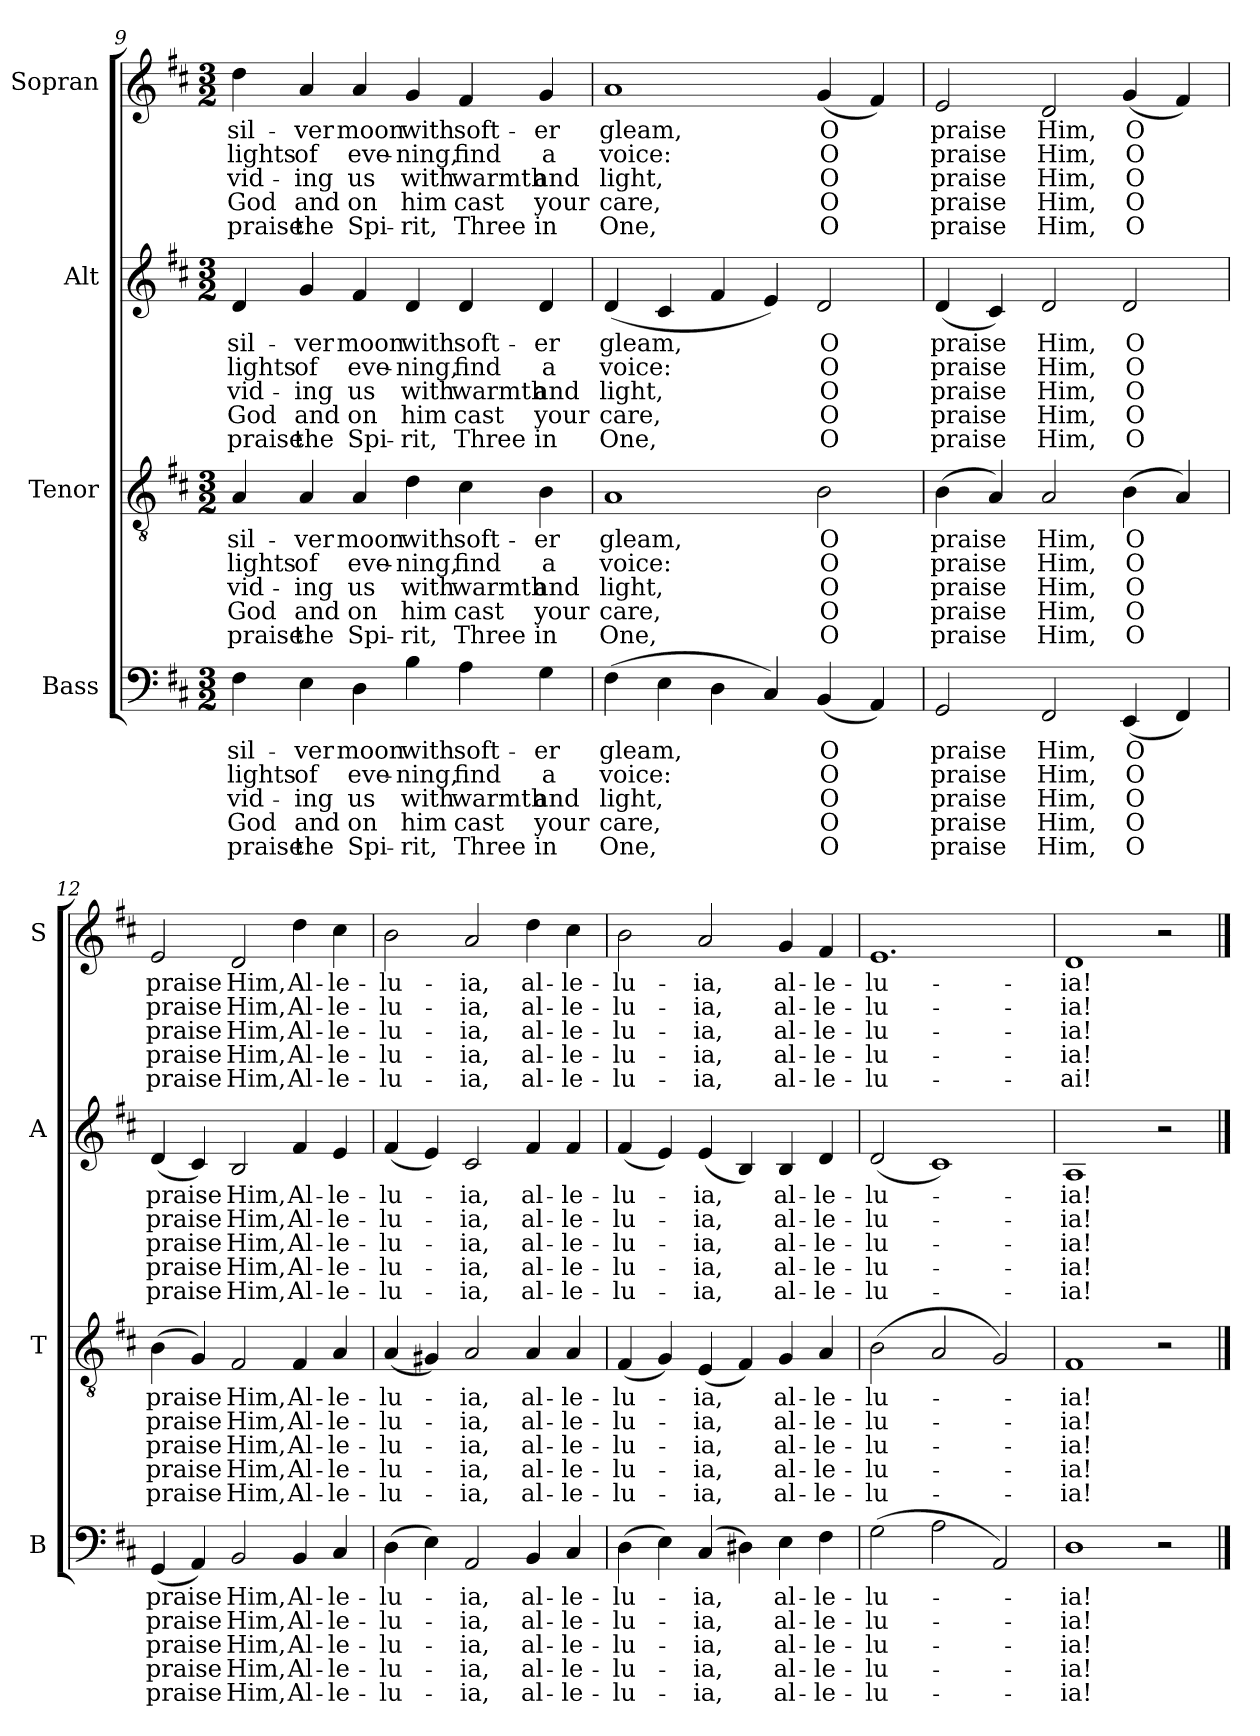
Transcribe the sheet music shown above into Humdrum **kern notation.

**kern	**text	**text	**text	**text	**text	**kern	**text	**text	**text	**text	**text	**kern	**text	**text	**text	**text	**text	**kern	**text	**text	**text	**text	**text
*part4	*part4	*part4	*part4	*part4	*part4	*part3	*part3	*part3	*part3	*part3	*part3	*part2	*part2	*part2	*part2	*part2	*part2	*part1	*part1	*part1	*part1	*part1	*part1
*staff4	*staff4	*staff4	*staff4	*staff4	*staff4	*staff3	*staff3	*staff3	*staff3	*staff3	*staff3	*staff2	*staff2	*staff2	*staff2	*staff2	*staff2	*staff1	*staff1	*staff1	*staff1	*staff1	*staff1
*I"Bass	*	*	*	*	*	*I"Tenor	*	*	*	*	*	*I"Alt	*	*	*	*	*	*I"Sopran	*	*	*	*	*
*I'B	*	*	*	*	*	*I'T	*	*	*	*	*	*I'A	*	*	*	*	*	*I'S	*	*	*	*	*
!!LO:PB:g=z
*clefF4	*	*	*	*	*	*clefGv2	*	*	*	*	*	*clefG2	*	*	*	*	*	*clefG2	*	*	*	*	*
*k[f#c#]	*	*	*	*	*	*k[f#c#]	*	*	*	*	*	*k[f#c#]	*	*	*	*	*	*k[f#c#]	*	*	*	*	*
*D:	*	*	*	*	*	*D:	*	*	*	*	*	*D:	*	*	*	*	*	*D:	*	*	*	*	*
*M3/2	*	*	*	*	*	*M3/2	*	*	*	*	*	*M3/2	*	*	*	*	*	*M3/2	*	*	*	*	*
=9	=9	=9	=9	=9	=9	=9	=9	=9	=9	=9	=9	=9	=9	=9	=9	=9	=9	=9	=9	=9	=9	=9	=9
!	!LO:LY:b	!LO:LY:b	!LO:LY:b	!LO:LY:b	!LO:LY:b	!	!LO:LY:b	!LO:LY:b	!LO:LY:b	!LO:LY:b	!LO:LY:b	!	!LO:LY:b	!LO:LY:b	!LO:LY:b	!LO:LY:b	!LO:LY:b	!	!LO:LY:b	!LO:LY:b	!LO:LY:b	!LO:LY:b	!LO:LY:b
4F#\	sil-	lights	-vid-	God	praise	4A/	sil-	lights	-vid-	God	praise	4d/	sil-	lights	-vid-	God	praise	4dd\	sil-	lights	-vid-	God	praise
!	!LO:LY:b	!LO:LY:b	!LO:LY:b	!LO:LY:b	!LO:LY:b	!	!LO:LY:b	!LO:LY:b	!LO:LY:b	!LO:LY:b	!LO:LY:b	!	!LO:LY:b	!LO:LY:b	!LO:LY:b	!LO:LY:b	!LO:LY:b	!	!LO:LY:b	!LO:LY:b	!LO:LY:b	!LO:LY:b	!LO:LY:b
4E\	-ver	of	-ing	and	the	4A/	-ver	of	-ing	and	the	4g/	-ver	of	-ing	and	the	4a/	-ver	of	-ing	and	the
!	!LO:LY:b	!LO:LY:b	!LO:LY:b	!LO:LY:b	!LO:LY:b	!	!LO:LY:b	!LO:LY:b	!LO:LY:b	!LO:LY:b	!LO:LY:b	!	!LO:LY:b	!LO:LY:b	!LO:LY:b	!LO:LY:b	!LO:LY:b	!	!LO:LY:b	!LO:LY:b	!LO:LY:b	!LO:LY:b	!LO:LY:b
4D\	moon	eve-	us	on	Spi-	4A/	moon	eve-	us	on	Spi-	4f#/	moon	eve-	us	on	Spi-	4a/	moon	eve-	us	on	Spi-
!	!LO:LY:b	!LO:LY:b	!LO:LY:b	!LO:LY:b	!LO:LY:b	!	!LO:LY:b	!LO:LY:b	!LO:LY:b	!LO:LY:b	!LO:LY:b	!	!LO:LY:b	!LO:LY:b	!LO:LY:b	!LO:LY:b	!LO:LY:b	!	!LO:LY:b	!LO:LY:b	!LO:LY:b	!LO:LY:b	!LO:LY:b
4B\	with	-ning,	with	him	-rit,	4d\	with	-ning,	with	him	-rit,	4d/	with	-ning,	with	him	-rit,	4g/	with	-ning,	with	him	-rit,
!	!LO:LY:b	!LO:LY:b	!LO:LY:b	!LO:LY:b	!LO:LY:b	!	!LO:LY:b	!LO:LY:b	!LO:LY:b	!LO:LY:b	!LO:LY:b	!	!LO:LY:b	!LO:LY:b	!LO:LY:b	!LO:LY:b	!LO:LY:b	!	!LO:LY:b	!LO:LY:b	!LO:LY:b	!LO:LY:b	!LO:LY:b
4A\	soft-	find	warmth	cast	Three	4c#\	soft-	find	warmth	cast	Three	4d/	soft-	find	warmth	cast	Three	4f#/	soft-	find	warmth	cast	Three
!	!LO:LY:b	!LO:LY:b	!LO:LY:b	!LO:LY:b	!LO:LY:b	!	!LO:LY:b	!LO:LY:b	!LO:LY:b	!LO:LY:b	!LO:LY:b	!	!LO:LY:b	!LO:LY:b	!LO:LY:b	!LO:LY:b	!LO:LY:b	!	!LO:LY:b	!LO:LY:b	!LO:LY:b	!LO:LY:b	!LO:LY:b
4G\	-er	a	and	your	in	4B\	-er	a	and	your	in	4d/	-er	a	and	your	in	4g/	-er	a	and	your	in
=10	=10	=10	=10	=10	=10	=10	=10	=10	=10	=10	=10	=10	=10	=10	=10	=10	=10	=10	=10	=10	=10	=10	=10
!	!LO:LY:b	!LO:LY:b	!LO:LY:b	!LO:LY:b	!LO:LY:b	!	!LO:LY:b	!LO:LY:b	!LO:LY:b	!LO:LY:b	!LO:LY:b	!	!LO:LY:b	!LO:LY:b	!LO:LY:b	!LO:LY:b	!LO:LY:b	!	!LO:LY:b	!LO:LY:b	!LO:LY:b	!LO:LY:b	!LO:LY:b
(>4F#\	gleam,	voice:	light,	care,	One,	1A	gleam,	voice:	light,	care,	One,	(<4d/	gleam,	voice:	light,	care,	One,	1a	gleam,	voice:	light,	care,	One,
4E\	.	.	.	.	.	.	.	.	.	.	.	4c#/	.	.	.	.	.	.	.	.	.	.	.
4D\	.	.	.	.	.	.	.	.	.	.	.	4f#/	.	.	.	.	.	.	.	.	.	.	.
4C#/)	.	.	.	.	.	.	.	.	.	.	.	4e/)	.	.	.	.	.	.	.	.	.	.	.
!	!LO:LY:b	!LO:LY:b	!LO:LY:b	!LO:LY:b	!LO:LY:b	!	!LO:LY:b	!LO:LY:b	!LO:LY:b	!LO:LY:b	!LO:LY:b	!	!LO:LY:b	!LO:LY:b	!LO:LY:b	!LO:LY:b	!LO:LY:b	!	!LO:LY:b	!LO:LY:b	!LO:LY:b	!LO:LY:b	!LO:LY:b
(<4BB/	O	O	O	O	O	2B\	O	O	O	O	O	2d/	O	O	O	O	O	(<4g/	O	O	O	O	O
4AA/)	.	.	.	.	.	.	.	.	.	.	.	.	.	.	.	.	.	4f#/)	.	.	.	.	.
=11	=11	=11	=11	=11	=11	=11	=11	=11	=11	=11	=11	=11	=11	=11	=11	=11	=11	=11	=11	=11	=11	=11	=11
!	!LO:LY:b	!LO:LY:b	!LO:LY:b	!LO:LY:b	!LO:LY:b	!	!LO:LY:b	!LO:LY:b	!LO:LY:b	!LO:LY:b	!LO:LY:b	!	!LO:LY:b	!LO:LY:b	!LO:LY:b	!LO:LY:b	!LO:LY:b	!	!LO:LY:b	!LO:LY:b	!LO:LY:b	!LO:LY:b	!LO:LY:b
2GG/	praise	praise	praise	praise	praise	(>4B\	praise	praise	praise	praise	praise	(<4d/	praise	praise	praise	praise	praise	2e/	praise	praise	praise	praise	praise
.	.	.	.	.	.	4A/)	.	.	.	.	.	4c#/)	.	.	.	.	.	.	.	.	.	.	.
!	!LO:LY:b	!LO:LY:b	!LO:LY:b	!LO:LY:b	!LO:LY:b	!	!LO:LY:b	!LO:LY:b	!LO:LY:b	!LO:LY:b	!LO:LY:b	!	!LO:LY:b	!LO:LY:b	!LO:LY:b	!LO:LY:b	!LO:LY:b	!	!LO:LY:b	!LO:LY:b	!LO:LY:b	!LO:LY:b	!LO:LY:b
2FF#/	Him,	Him,	Him,	Him,	Him,	2A/	Him,	Him,	Him,	Him,	Him,	2d/	Him,	Him,	Him,	Him,	Him,	2d/	Him,	Him,	Him,	Him,	Him,
!	!LO:LY:b	!LO:LY:b	!LO:LY:b	!LO:LY:b	!LO:LY:b	!	!LO:LY:b	!LO:LY:b	!LO:LY:b	!LO:LY:b	!LO:LY:b	!	!LO:LY:b	!LO:LY:b	!LO:LY:b	!LO:LY:b	!LO:LY:b	!	!LO:LY:b	!LO:LY:b	!LO:LY:b	!LO:LY:b	!LO:LY:b
(<4EE/	O	O	O	O	O	(>4B\	O	O	O	O	O	2d/	O	O	O	O	O	(<4g/	O	O	O	O	O
4FF#/)	.	.	.	.	.	4A/)	.	.	.	.	.	.	.	.	.	.	.	4f#/)	.	.	.	.	.
!!LO:PB:g=z
=12	=12	=12	=12	=12	=12	=12	=12	=12	=12	=12	=12	=12	=12	=12	=12	=12	=12	=12	=12	=12	=12	=12	=12
!	!LO:LY:b	!LO:LY:b	!LO:LY:b	!LO:LY:b	!LO:LY:b	!	!LO:LY:b	!LO:LY:b	!LO:LY:b	!LO:LY:b	!LO:LY:b	!	!LO:LY:b	!LO:LY:b	!LO:LY:b	!LO:LY:b	!LO:LY:b	!	!LO:LY:b	!LO:LY:b	!LO:LY:b	!LO:LY:b	!LO:LY:b
(<4GG/	praise	praise	praise	praise	praise	(>4B\	praise	praise	praise	praise	praise	(<4d/	praise	praise	praise	praise	praise	2e/	praise	praise	praise	praise	praise
4AA/)	.	.	.	.	.	4G/)	.	.	.	.	.	4c#/)	.	.	.	.	.	.	.	.	.	.	.
!	!LO:LY:b	!LO:LY:b	!LO:LY:b	!LO:LY:b	!LO:LY:b	!	!LO:LY:b	!LO:LY:b	!LO:LY:b	!LO:LY:b	!LO:LY:b	!	!LO:LY:b	!LO:LY:b	!LO:LY:b	!LO:LY:b	!LO:LY:b	!	!LO:LY:b	!LO:LY:b	!LO:LY:b	!LO:LY:b	!LO:LY:b
2BB/	Him,	Him,	Him,	Him,	Him,	2F#/	Him,	Him,	Him,	Him,	Him,	2B/	Him,	Him,	Him,	Him,	Him,	2d/	Him,	Him,	Him,	Him,	Him,
!	!LO:LY:b	!LO:LY:b	!LO:LY:b	!LO:LY:b	!LO:LY:b	!	!LO:LY:b	!LO:LY:b	!LO:LY:b	!LO:LY:b	!LO:LY:b	!	!LO:LY:b	!LO:LY:b	!LO:LY:b	!LO:LY:b	!LO:LY:b	!	!LO:LY:b	!LO:LY:b	!LO:LY:b	!LO:LY:b	!LO:LY:b
4BB/	Al-	Al-	Al-	Al-	Al-	4F#/	Al-	Al-	Al-	Al-	Al-	4f#/	Al-	Al-	Al-	Al-	Al-	4dd\	Al-	Al-	Al-	Al-	Al-
!	!LO:LY:b	!LO:LY:b	!LO:LY:b	!LO:LY:b	!LO:LY:b	!	!LO:LY:b	!LO:LY:b	!LO:LY:b	!LO:LY:b	!LO:LY:b	!	!LO:LY:b	!LO:LY:b	!LO:LY:b	!LO:LY:b	!LO:LY:b	!	!LO:LY:b	!LO:LY:b	!LO:LY:b	!LO:LY:b	!LO:LY:b
4C#/	-le-	-le-	-le-	-le-	-le-	4A/	-le-	-le-	-le-	-le-	-le-	4e/	-le-	-le-	-le-	-le-	-le-	4cc#\	-le-	-le-	-le-	-le-	-le-
=13	=13	=13	=13	=13	=13	=13	=13	=13	=13	=13	=13	=13	=13	=13	=13	=13	=13	=13	=13	=13	=13	=13	=13
!	!LO:LY:b	!LO:LY:b	!LO:LY:b	!LO:LY:b	!LO:LY:b	!	!LO:LY:b	!LO:LY:b	!LO:LY:b	!LO:LY:b	!LO:LY:b	!	!LO:LY:b	!LO:LY:b	!LO:LY:b	!LO:LY:b	!LO:LY:b	!	!LO:LY:b	!LO:LY:b	!LO:LY:b	!LO:LY:b	!LO:LY:b
(>4D\	-lu-	-lu-	-lu-	-lu-	-lu-	(<4A/	-lu-	-lu-	-lu-	-lu-	-lu-	(<4f#/	-lu-	-lu-	-lu-	-lu-	-lu-	2b\	-lu-	-lu-	-lu-	-lu-	-lu-
4E\)	.	.	.	.	.	4G#X/)	.	.	.	.	.	4e/)	.	.	.	.	.	.	.	.	.	.	.
!	!LO:LY:b	!LO:LY:b	!LO:LY:b	!LO:LY:b	!LO:LY:b	!	!LO:LY:b	!LO:LY:b	!LO:LY:b	!LO:LY:b	!LO:LY:b	!	!LO:LY:b	!LO:LY:b	!LO:LY:b	!LO:LY:b	!LO:LY:b	!	!LO:LY:b	!LO:LY:b	!LO:LY:b	!LO:LY:b	!LO:LY:b
2AA/	-ia,	-ia,	-ia,	-ia,	-ia,	2A/	-ia,	-ia,	-ia,	-ia,	-ia,	2c#/	-ia,	-ia,	-ia,	-ia,	-ia,	2a/	-ia,	-ia,	-ia,	-ia,	-ia,
!	!LO:LY:b	!LO:LY:b	!LO:LY:b	!LO:LY:b	!LO:LY:b	!	!LO:LY:b	!LO:LY:b	!LO:LY:b	!LO:LY:b	!LO:LY:b	!	!LO:LY:b	!LO:LY:b	!LO:LY:b	!LO:LY:b	!LO:LY:b	!	!LO:LY:b	!LO:LY:b	!LO:LY:b	!LO:LY:b	!LO:LY:b
4BB/	al-	al-	al-	al-	al-	4A/	al-	al-	al-	al-	al-	4f#/	al-	al-	al-	al-	al-	4dd\	al-	al-	al-	al-	al-
!	!LO:LY:b	!LO:LY:b	!LO:LY:b	!LO:LY:b	!LO:LY:b	!	!LO:LY:b	!LO:LY:b	!LO:LY:b	!LO:LY:b	!LO:LY:b	!	!LO:LY:b	!LO:LY:b	!LO:LY:b	!LO:LY:b	!LO:LY:b	!	!LO:LY:b	!LO:LY:b	!LO:LY:b	!LO:LY:b	!LO:LY:b
4C#/	-le-	-le-	-le-	-le-	-le-	4A/	-le-	-le-	-le-	-le-	-le-	4f#/	-le-	-le-	-le-	-le-	-le-	4cc#\	-le-	-le-	-le-	-le-	-le-
=14	=14	=14	=14	=14	=14	=14	=14	=14	=14	=14	=14	=14	=14	=14	=14	=14	=14	=14	=14	=14	=14	=14	=14
!	!LO:LY:b	!LO:LY:b	!LO:LY:b	!LO:LY:b	!LO:LY:b	!	!LO:LY:b	!LO:LY:b	!LO:LY:b	!LO:LY:b	!LO:LY:b	!	!LO:LY:b	!LO:LY:b	!LO:LY:b	!LO:LY:b	!LO:LY:b	!	!LO:LY:b	!LO:LY:b	!LO:LY:b	!LO:LY:b	!LO:LY:b
(>4D\	-lu-	-lu-	-lu-	-lu-	-lu-	(<4F#/	-lu-	-lu-	-lu-	-lu-	-lu-	(<4f#/	-lu-	-lu-	-lu-	-lu-	-lu-	2b\	-lu-	-lu-	-lu-	-lu-	-lu-
4E\)	.	.	.	.	.	4G/)	.	.	.	.	.	4e/)	.	.	.	.	.	.	.	.	.	.	.
!	!LO:LY:b	!LO:LY:b	!LO:LY:b	!LO:LY:b	!LO:LY:b	!	!LO:LY:b	!LO:LY:b	!LO:LY:b	!LO:LY:b	!LO:LY:b	!	!LO:LY:b	!LO:LY:b	!LO:LY:b	!LO:LY:b	!LO:LY:b	!	!LO:LY:b	!LO:LY:b	!LO:LY:b	!LO:LY:b	!LO:LY:b
(>4C#/	-ia,	-ia,	-ia,	-ia,	-ia,	(<4E/	-ia,	-ia,	-ia,	-ia,	-ia,	(<4e/	-ia,	-ia,	-ia,	-ia,	-ia,	2a/	-ia,	-ia,	-ia,	-ia,	-ia,
4D#X\)	.	.	.	.	.	4F#/)	.	.	.	.	.	4B/)	.	.	.	.	.	.	.	.	.	.	.
!	!LO:LY:b	!LO:LY:b	!LO:LY:b	!LO:LY:b	!LO:LY:b	!	!LO:LY:b	!LO:LY:b	!LO:LY:b	!LO:LY:b	!LO:LY:b	!	!LO:LY:b	!LO:LY:b	!LO:LY:b	!LO:LY:b	!LO:LY:b	!	!LO:LY:b	!LO:LY:b	!LO:LY:b	!LO:LY:b	!LO:LY:b
4E\	al-	al-	al-	al-	al-	4G/	al-	al-	al-	al-	al-	4B/	al-	al-	al-	al-	al-	4g/	al-	al-	al-	al-	al-
!	!LO:LY:b	!LO:LY:b	!LO:LY:b	!LO:LY:b	!LO:LY:b	!	!LO:LY:b	!LO:LY:b	!LO:LY:b	!LO:LY:b	!LO:LY:b	!	!LO:LY:b	!LO:LY:b	!LO:LY:b	!LO:LY:b	!LO:LY:b	!	!LO:LY:b	!LO:LY:b	!LO:LY:b	!LO:LY:b	!LO:LY:b
4F#\	-le-	-le-	-le-	-le-	-le-	4A/	-le-	-le-	-le-	-le-	-le-	4d/	-le-	-le-	-le-	-le-	-le-	4f#/	-le-	-le-	-le-	-le-	-le-
=15	=15	=15	=15	=15	=15	=15	=15	=15	=15	=15	=15	=15	=15	=15	=15	=15	=15	=15	=15	=15	=15	=15	=15
!	!LO:LY:b	!LO:LY:b	!LO:LY:b	!LO:LY:b	!LO:LY:b	!	!LO:LY:b	!LO:LY:b	!LO:LY:b	!LO:LY:b	!LO:LY:b	!	!LO:LY:b	!LO:LY:b	!LO:LY:b	!LO:LY:b	!LO:LY:b	!	!LO:LY:b	!LO:LY:b	!LO:LY:b	!LO:LY:b	!LO:LY:b
(>2G\	-lu-	-lu-	-lu-	-lu-	-lu-	(>2B\	-lu-	-lu-	-lu-	-lu-	-lu-	(<2d/	-lu-	-lu-	-lu-	-lu-	-lu-	1.e	-lu-	-lu-	-lu-	-lu-	-lu-
2A\	.	.	.	.	.	2A/	.	.	.	.	.	1c#)	.	.	.	.	.	.	.	.	.	.	.
2AA/)	.	.	.	.	.	2G/)	.	.	.	.	.	.	.	.	.	.	.	.	.	.	.	.	.
=16	=16	=16	=16	=16	=16	=16	=16	=16	=16	=16	=16	=16	=16	=16	=16	=16	=16	=16	=16	=16	=16	=16	=16
!	!LO:LY:b	!LO:LY:b	!LO:LY:b	!LO:LY:b	!LO:LY:b	!	!LO:LY:b	!LO:LY:b	!LO:LY:b	!LO:LY:b	!LO:LY:b	!	!LO:LY:b	!LO:LY:b	!LO:LY:b	!LO:LY:b	!LO:LY:b	!	!LO:LY:b	!LO:LY:b	!LO:LY:b	!LO:LY:b	!LO:LY:b
1D	-ia!	-ia!	-ia!	-ia!	-ia!	1F#	-ia!	-ia!	-ia!	-ia!	-ia!	1A	-ia!	-ia!	-ia!	-ia!	-ia!	1d	-ia!	-ia!	-ia!	-ia!	-ai!
2r	.	.	.	.	.	2r	.	.	.	.	.	2r	.	.	.	.	.	2r	.	.	.	.	.
==	==	==	==	==	==	==	==	==	==	==	==	==	==	==	==	==	==	==	==	==	==	==	==
*-	*-	*-	*-	*-	*-	*-	*-	*-	*-	*-	*-	*-	*-	*-	*-	*-	*-	*-	*-	*-	*-	*-	*-
